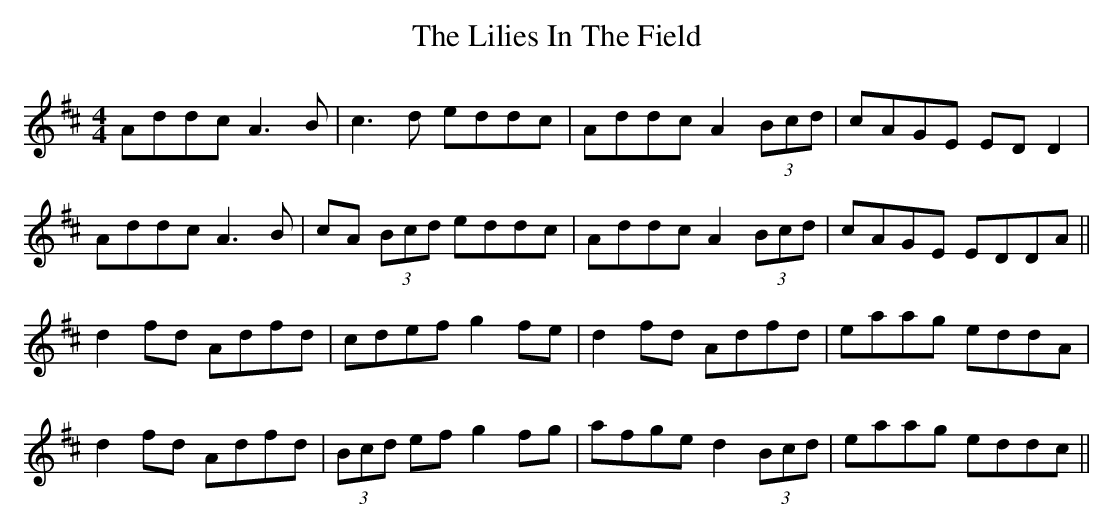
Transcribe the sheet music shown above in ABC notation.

X:1
T: The Lilies In The Field
M: 4/4
L: 1/8
K: Dmaj
Addc A3B|c3d eddc|Addc A2 (3Bcd|cAGE EDD2|
Addc A3B|cA (3Bcd eddc|Addc A2 (3Bcd|cAGE EDDA||
d2fd Adfd|cdef g2fe|d2fd Adfd|eaag eddA|
d2fd Adfd|(3Bcd ef g2fg|afge d2 (3Bcd|eaag eddc||
